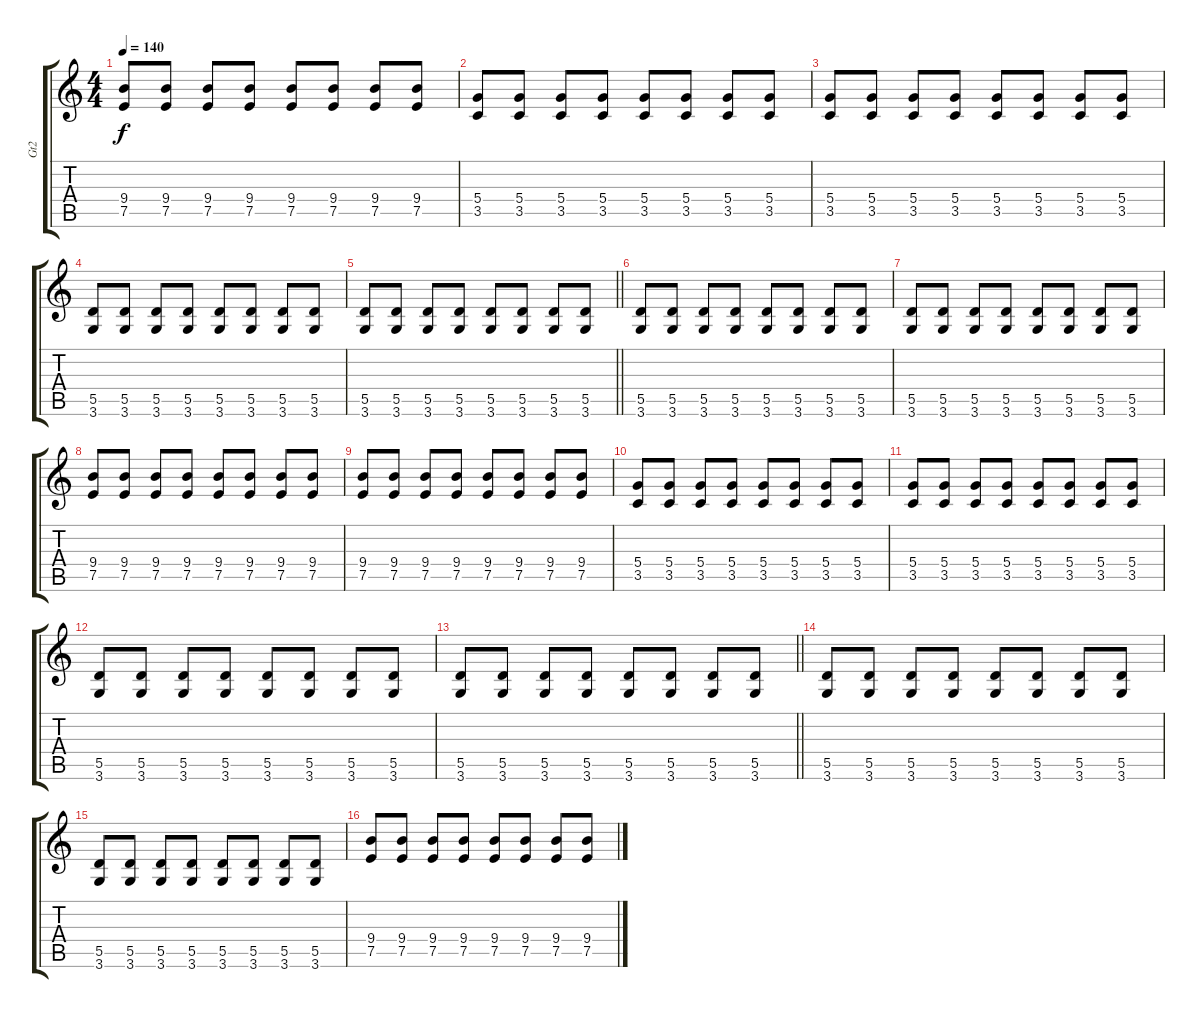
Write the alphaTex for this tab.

\track ("Gt2" "Gt2") {instrument distortionguitar}
\staff {score tabs}
\tuning (E4 B3 G3 D3 A2 E2) {hide}
\ts (4 4)
\tempo 140
\clef g2
\ks c
(9.4 7.5).8{dy f} (9.4 7.5).8 (9.4 7.5).8 (9.4 7.5).8 (9.4 7.5).8 (9.4 7.5).8 (9.4 7.5).8 (9.4 7.5).8 |
(5.4 3.5).8 (5.4 3.5).8 (5.4 3.5).8 (5.4 3.5).8 (5.4 3.5).8 (5.4 3.5).8 (5.4 3.5).8 (5.4 3.5).8 |
(5.4 3.5).8 (5.4 3.5).8 (5.4 3.5).8 (5.4 3.5).8 (5.4 3.5).8 (5.4 3.5).8 (5.4 3.5).8 (5.4 3.5).8 |
(5.5 3.6).8 (5.5 3.6).8 (5.5 3.6).8 (5.5 3.6).8 (5.5 3.6).8 (5.5 3.6).8 (5.5 3.6).8 (5.5 3.6).8 |
\barLineRight lightlight
(5.5 3.6).8 (5.5 3.6).8 (5.5 3.6).8 (5.5 3.6).8 (5.5 3.6).8 (5.5 3.6).8 (5.5 3.6).8 (5.5 3.6).8 |
(5.5 3.6).8 (5.5 3.6).8 (5.5 3.6).8 (5.5 3.6).8 (5.5 3.6).8 (5.5 3.6).8 (5.5 3.6).8 (5.5 3.6).8 |
(5.5 3.6).8 (5.5 3.6).8 (5.5 3.6).8 (5.5 3.6).8 (5.5 3.6).8 (5.5 3.6).8 (5.5 3.6).8 (5.5 3.6).8 |
(9.4 7.5).8 (9.4 7.5).8 (9.4 7.5).8 (9.4 7.5).8 (9.4 7.5).8 (9.4 7.5).8 (9.4 7.5).8 (9.4 7.5).8 |
(9.4 7.5).8 (9.4 7.5).8 (9.4 7.5).8 (9.4 7.5).8 (9.4 7.5).8 (9.4 7.5).8 (9.4 7.5).8 (9.4 7.5).8 |
(5.4 3.5).8 (5.4 3.5).8 (5.4 3.5).8 (5.4 3.5).8 (5.4 3.5).8 (5.4 3.5).8 (5.4 3.5).8 (5.4 3.5).8 |
(5.4 3.5).8 (5.4 3.5).8 (5.4 3.5).8 (5.4 3.5).8 (5.4 3.5).8 (5.4 3.5).8 (5.4 3.5).8 (5.4 3.5).8 |
(5.5 3.6).8 (5.5 3.6).8 (5.5 3.6).8 (5.5 3.6).8 (5.5 3.6).8 (5.5 3.6).8 (5.5 3.6).8 (5.5 3.6).8 |
\barLineRight lightlight
(5.5 3.6).8 (5.5 3.6).8 (5.5 3.6).8 (5.5 3.6).8 (5.5 3.6).8 (5.5 3.6).8 (5.5 3.6).8 (5.5 3.6).8 |
(5.5 3.6).8 (5.5 3.6).8 (5.5 3.6).8 (5.5 3.6).8 (5.5 3.6).8 (5.5 3.6).8 (5.5 3.6).8 (5.5 3.6).8 |
(5.5 3.6).8 (5.5 3.6).8 (5.5 3.6).8 (5.5 3.6).8 (5.5 3.6).8 (5.5 3.6).8 (5.5 3.6).8 (5.5 3.6).8 |
(9.4 7.5).8 (9.4 7.5).8 (9.4 7.5).8 (9.4 7.5).8 (9.4 7.5).8 (9.4 7.5).8 (9.4 7.5).8 (9.4 7.5).8
